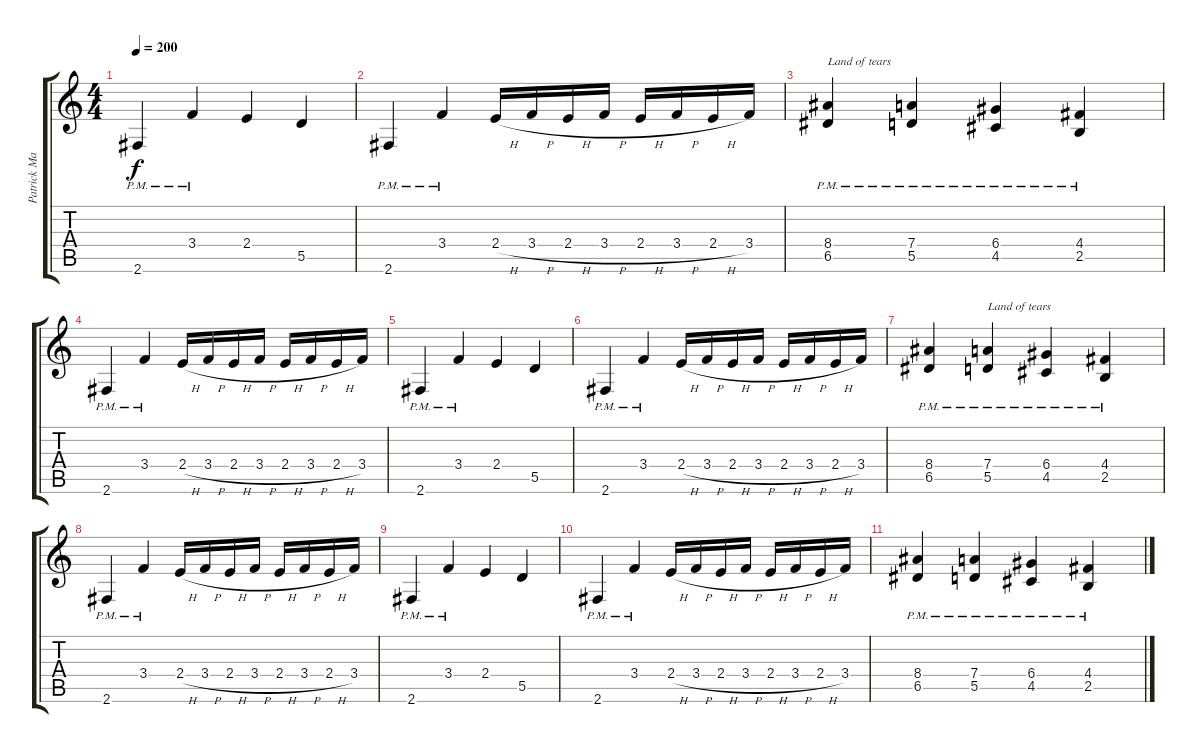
\track ("Patrick Mameli " "Patrick Ma") {instrument distortionguitar}
\staff {score tabs}
\tuning (E4 B3 G3 D3 A2 E2) {hide}
\ts (4 4)
\tempo 200
\clef g2
\ks c
2.6{pm}.4{dy f} 3.4{pm}.4 2.4.4 5.5.4 |
2.6{pm}.4 3.4{pm}.4 2.4{h}.16 3.4{h}.16 2.4{h}.16 3.4{h}.16 2.4{h}.16 3.4{h}.16 2.4{h}.16 3.4.16 |
(8.4{pm} 6.5{pm}).4{txt "Land of tears"} (7.4{pm} 5.5{pm}).4 (6.4{pm} 4.5{pm}).4 (4.4{pm} 2.5{pm}).4 |
2.6{pm}.4 3.4{pm}.4 2.4{h}.16 3.4{h}.16 2.4{h}.16 3.4{h}.16 2.4{h}.16 3.4{h}.16 2.4{h}.16 3.4.16 |
2.6{pm}.4 3.4{pm}.4 2.4.4 5.5.4 |
2.6{pm}.4 3.4{pm}.4 2.4{h}.16 3.4{h}.16 2.4{h}.16 3.4{h}.16 2.4{h}.16 3.4{h}.16 2.4{h}.16 3.4.16 |
(8.4{pm} 6.5{pm}).4 (7.4{pm} 5.5{pm}).4{txt "Land of tears"} (6.4{pm} 4.5{pm}).4 (4.4{pm} 2.5{pm}).4 |
2.6{pm}.4 3.4{pm}.4 2.4{h}.16 3.4{h}.16 2.4{h}.16 3.4{h}.16 2.4{h}.16 3.4{h}.16 2.4{h}.16 3.4.16 |
2.6{pm}.4 3.4{pm}.4 2.4.4 5.5.4 |
2.6{pm}.4 3.4{pm}.4 2.4{h}.16 3.4{h}.16 2.4{h}.16 3.4{h}.16 2.4{h}.16 3.4{h}.16 2.4{h}.16 3.4.16 |
(8.4{pm} 6.5{pm}).4 (7.4{pm} 5.5{pm}).4 (6.4{pm} 4.5{pm}).4 (4.4{pm} 2.5{pm}).4
